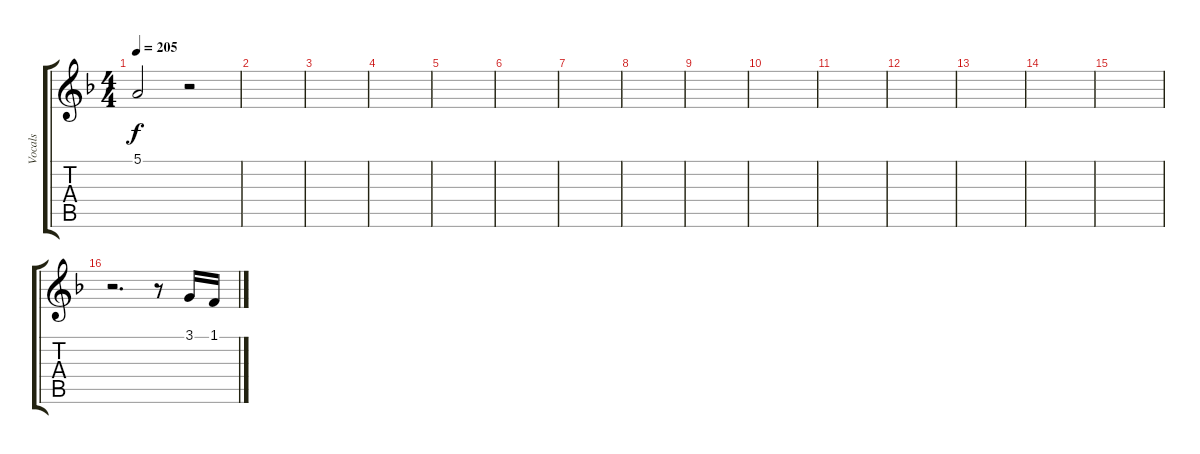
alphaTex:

\track ("Vocals" "Vocals") {instrument violin}
\staff {score tabs}
\tuning (E4 B3 G3 D3 A2 E2) {hide}
\ts (4 4)
\tempo 205
\clef g2
\ks f
5.1{t}.2{dy f} r.2 |
|
|
|
|
|
|
|
|
|
|
|
|
|
|
r.2{d} r.8 3.1.16 1.1.16
